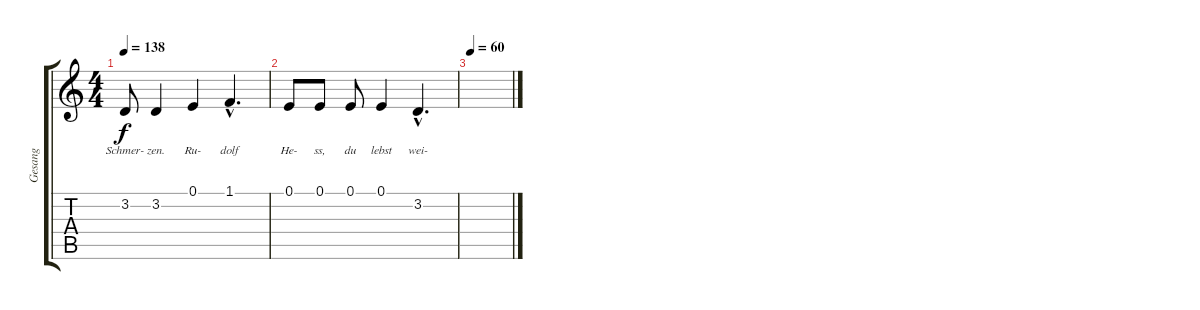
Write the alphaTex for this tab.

\track ("Gesang" "Gesang") {instrument altosax}
\staff {score tabs}
\tuning (E4 B3 G3 D3 A2 E2) {hide}
\ts (4 4)
\tempo 138
\clef g2
\ks c
3.2.8{lyrics (0 "Schmer-") lyrics (1 "") lyrics (2 "") lyrics (3 "") lyrics (4 "") dy f} 3.2.4{lyrics (0 "zen.") lyrics (1 "") lyrics (2 "") lyrics (3 "") lyrics (4 "")} 0.1.4{lyrics (0 "Ru-") lyrics (1 "") lyrics (2 "") lyrics (3 "") lyrics (4 "")} 1.1{hac}.4{d lyrics (0 "dolf") lyrics (1 "") lyrics (2 "") lyrics (3 "") lyrics (4 "")} |
0.1.8{lyrics (0 "He-") lyrics (1 "") lyrics (2 "") lyrics (3 "") lyrics (4 "")} 0.1.8{lyrics (0 "ss,") lyrics (1 "") lyrics (2 "") lyrics (3 "") lyrics (4 "")} 0.1.8{lyrics (0 "du") lyrics (1 "") lyrics (2 "") lyrics (3 "") lyrics (4 "")} 0.1.4{lyrics (0 "lebst") lyrics (1 "") lyrics (2 "") lyrics (3 "") lyrics (4 "")} 3.2{hac}.4{d lyrics (0 "wei-") lyrics (1 "") lyrics (2 "") lyrics (3 "") lyrics (4 "")} |
\tempo 60
